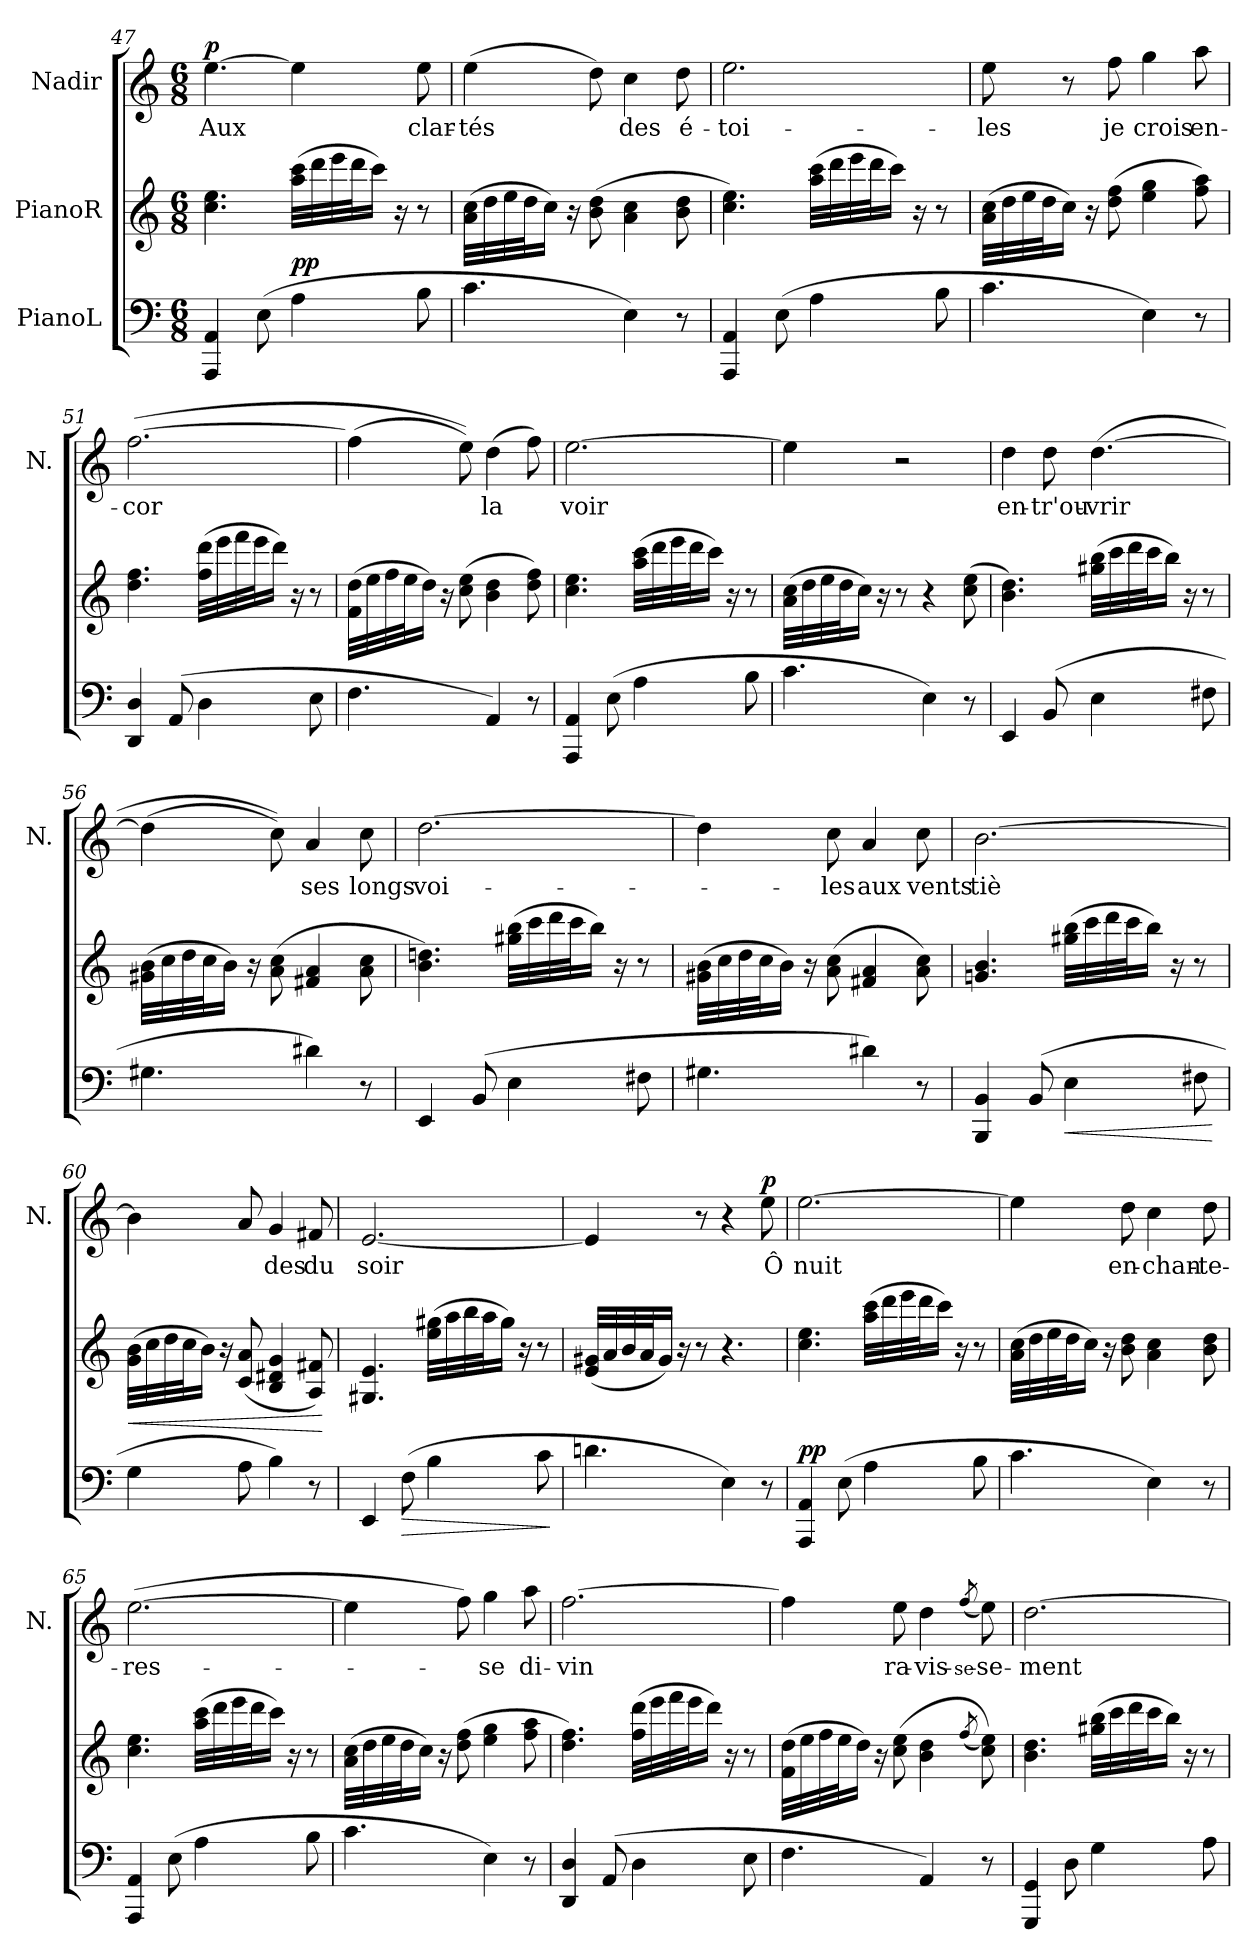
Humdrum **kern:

**kern	**dynam	**kern	**dynam	**kern	**text	**dynam
*part3	*part3	*part2	*part2	*part1	*part1	*part1
*staff3	*staff3	*staff2	*staff2	*staff1	*staff1	*staff1
*I"PianoL	*	*I"PianoR	*	*I"Nadir	*	*
*	*	*	*	*I'N.	*	*
*clefF4	*	*clefG2	*	*clefG2	*	*
*k[]	*	*k[]	*	*k[]	*	*
*M6/8	*	*M6/8	*	*M6/8	*	*
=47	=47	=47	=47	=47	=47	=47
!	!	!	!	!	!	!LO:DY:a
4AAA/ 4AA/	.	4.cc\ 4.ee\	.	[4.ee\	Aux	p
(8E\	.	.	.	.	.	.
!	!LO:DY:a	!	!	!	!	!
4A\	pp	(32aa\ 32ccc\LLL	.	4ee\]	.	.
.	.	32ddd\	.	.	.	.
.	.	32eee\	.	.	.	.
.	.	32ddd\J	.	.	.	.
.	.	16ccc\JJ)	.	.	.	.
.	.	16r	.	.	.	.
8B\	.	8r	.	8ee\	clar-	.
=48	=48	=48	=48	=48	=48	=48
4.c\	.	(32a\ 32cc\LLL	.	(4ee\	-tés	.
.	.	32dd\	.	.	.	.
.	.	32ee\	.	.	.	.
.	.	32dd\J	.	.	.	.
.	.	16cc\JJ)	.	.	.	.
.	.	16r	.	.	.	.
.	.	(8b\ 8dd\	.	8dd\)	.	.
4E\)	.	4a\ 4cc\	.	4cc\	des	.
8r	.	8b\ 8dd\	.	8dd\	é-	.
=49	=49	=49	=49	=49	=49	=49
4AAA/ 4AA/	.	4.cc\ 4.ee\)	.	2.ee\	-toi-	.
(8E\	.	.	.	.	.	.
4A\	.	(32aa\ 32ccc\LLL	.	.	.	.
.	.	32ddd\	.	.	.	.
.	.	32eee\	.	.	.	.
.	.	32ddd\J	.	.	.	.
.	.	16ccc\JJ)	.	.	.	.
.	.	16r	.	.	.	.
8B\	.	8r	.	.	.	.
!!LO:LB:g=z
=50	=50	=50	=50	=50	=50	=50
4.c\	.	(32a\ 32cc\LLL	.	8ee\	-les	.
.	.	32dd\	.	.	.	.
.	.	32ee\	.	.	.	.
.	.	32dd\J	.	.	.	.
.	.	16cc\JJ)	.	8r	.	.
.	.	16r	.	.	.	.
.	.	(8dd\ 8ff\	.	8ff\	je	.
4E\)	.	4ee\ 4gg\	.	4gg\	crois	.
8r	.	8ff\ 8aa\)	.	8aa\	en-	.
=51	=51	=51	=51	=51	=51	=51
4DD/ 4D/	.	4.dd\ 4.ff\	.	([2.ff\	-cor	.
(8AA/	.	.	.	.	.	.
4D\	.	(32ff\ 32ddd\LLL	.	.	.	.
.	.	32eee\	.	.	.	.
.	.	32fff\	.	.	.	.
.	.	32eee\J	.	.	.	.
.	.	16ddd\JJ)	.	.	.	.
.	.	16r	.	.	.	.
8E\	.	8r	.	.	.	.
=52	=52	=52	=52	=52	=52	=52
4.F\	.	(32f\ 32dd\LLL	.	(4ff\]	.	.
.	.	32ee\	.	.	.	.
.	.	32ff\	.	.	.	.
.	.	32ee\J	.	.	.	.
.	.	16dd\JJ)	.	.	.	.
.	.	16r	.	.	.	.
.	.	(8cc\ 8ee\	.	8ee\))	.	.
4AA/)	.	4b\ 4dd\	.	(4dd\	la	.
8r	.	8dd\ 8ff\)	.	8ff\)	.	.
=53	=53	=53	=53	=53	=53	=53
4AAA/ 4AA/	.	4.cc\ 4.ee\	.	[2.ee\	voir	.
(8E\	.	.	.	.	.	.
4A\	.	(32aa\ 32ccc\LLL	.	.	.	.
.	.	32ddd\	.	.	.	.
.	.	32eee\	.	.	.	.
.	.	32ddd\J	.	.	.	.
.	.	16ccc\JJ)	.	.	.	.
.	.	16r	.	.	.	.
8B\	.	8r	.	.	.	.
!!LO:LB:g=z
=54	=54	=54	=54	=54	=54	=54
4.c\	.	(32a\ 32cc\LLL	.	4ee\]	.	.
.	.	32dd\	.	.	.	.
.	.	32ee\	.	.	.	.
.	.	32dd\J	.	.	.	.
.	.	16cc\JJ)	.	.	.	.
.	.	16r	.	.	.	.
.	.	8r	.	2r	.	.
4E\)	.	4r	.	.	.	.
8r	.	(8cc\ 8ee\	.	.	.	.
=55	=55	=55	=55	=55	=55	=55
4EE/	.	4.b\ 4.dd\)	.	4dd\	en-	.
(8BB/	.	.	.	8dd\	-tr'ou-	.
4E\	.	(32gg#X\ 32bb\LLL	.	([4.dd\	-vrir	.
.	.	32ccc\	.	.	.	.
.	.	32ddd\	.	.	.	.
.	.	32ccc\J	.	.	.	.
.	.	16bb\JJ)	.	.	.	.
.	.	16r	.	.	.	.
8F#X\	.	8r	.	.	.	.
=56	=56	=56	=56	=56	=56	=56
4.G#X\	.	(32g#X\ 32b\LLL	.	(4dd\]	.	.
.	.	32cc\	.	.	.	.
.	.	32dd\	.	.	.	.
.	.	32cc\J	.	.	.	.
.	.	16b\JJ)	.	.	.	.
.	.	16r	.	.	.	.
.	.	(8a\ 8cc\	.	8cc\))	.	.
4d#X\)	.	4f#X/ 4a/	.	4a/	ses	.
8r	.	8a\ 8cc\	.	8cc\	longs	.
!!LO:LB:g=z
=57	=57	=57	=57	=57	=57	=57
4EE/	.	4.b\ 4.ddn\)	.	[2.dd\	voi-	.
(8BB/	.	.	.	.	.	.
4E\	.	(32gg#X\ 32bb\LLL	.	.	.	.
.	.	32ccc\	.	.	.	.
.	.	32ddd\	.	.	.	.
.	.	32ccc\J	.	.	.	.
.	.	16bb\JJ)	.	.	.	.
.	.	16r	.	.	.	.
8F#X\	.	8r	.	.	.	.
=58	=58	=58	=58	=58	=58	=58
4.G#X\	.	(32g#X\ 32b\LLL	.	4dd\]	.	.
.	.	32cc\	.	.	.	.
.	.	32dd\	.	.	.	.
.	.	32cc\J	.	.	.	.
.	.	16b\JJ)	.	.	.	.
.	.	16r	.	.	.	.
.	.	(8a\ 8cc\	.	8cc\	-les	.
4d#X\)	.	4f#X/ 4a/	.	4a/	aux	.
8r	.	8a\ 8cc\)	.	8cc\	vents	.
=59	=59	=59	=59	=59	=59	=59
4BBB/ 4BB/	.	4.gn/ 4.b/	.	[2.b\	tiè-	.
(8BB/	.	.	.	.	.	.
!	!LO:HP:b	!	!	!	!	!
4E\	<	(32gg#X\ 32bb\LLL	.	.	.	.
.	.	32ccc\	.	.	.	.
.	.	32ddd\	.	.	.	.
.	.	32ccc\J	.	.	.	.
.	.	16bb\JJ)	.	.	.	.
.	.	16r	.	.	.	.
8F#X\	.	8r	.	.	.	.
.	[	.	.	.	.	.
!!LO:PB:g=z
=60	=60	=60	=60	=60	=60	=60
!	!	!	!LO:HP:b	!	!	!
4G\	.	(32g\ 32b\LLL	<	4b\]	---	.
.	.	32cc\	.	.	.	.
.	.	32dd\	.	.	.	.
.	.	32cc\J	.	.	.	.
.	.	16b\JJ)	.	.	.	.
.	.	16r	.	.	.	.
8A\	.	(8c/ 8a/	.	8a/	.	.
4B\)	.	4B/ 4d#X/ 4g/	.	4g/	-des	.
8r	.	8A/ 8f#X/)	.	8f#X/	du	.
.	.	.	[	.	.	.
=61	=61	=61	=61	=61	=61	=61
4EE/	.	4.G#X/ 4.e/	.	[2.e/	soir	.
!	!LO:HP:b	!	!	!	!	!
(8F\	>	.	.	.	.	.
4B\	.	(32ee\ 32gg#X\LLL	.	.	.	.
.	.	32aa\	.	.	.	.
.	.	32bb\	.	.	.	.
.	.	32aa\J	.	.	.	.
.	.	16gg#\JJ)	.	.	.	.
.	.	16r	.	.	.	.
8c\	.	8r	.	.	.	.
.	]	.	.	.	.	.
=62	=62	=62	=62	=62	=62	=62
4.dn\	.	(32e/ 32g#X/LLL	.	4e/]	.	.
.	.	32a/	.	.	.	.
.	.	32b/	.	.	.	.
.	.	32a/J	.	.	.	.
.	.	16g#/JJ)	.	.	.	.
.	.	16r	.	.	.	.
.	.	8r	.	8r	.	.
4E\)	.	4.r	.	4r	.	.
!	!	!	!	!	!	!LO:DY:a
8r	.	.	.	8ee\	Ô	p
=63	=63	=63	=63	=63	=63	=63
!	!LO:DY:a	!	!	!	!	!
4AAA/ 4AA/	pp	4.cc\ 4.ee\	.	[2.ee\	nuit	.
(8E\	.	.	.	.	.	.
4A\	.	(32aa\ 32ccc\LLL	.	.	.	.
.	.	32ddd\	.	.	.	.
.	.	32eee\	.	.	.	.
.	.	32ddd\J	.	.	.	.
.	.	16ccc\JJ)	.	.	.	.
.	.	16r	.	.	.	.
8B\	.	8r	.	.	.	.
!!LO:LB:g=z
=64	=64	=64	=64	=64	=64	=64
4.c\	.	(32a\ 32cc\LLL	.	4ee\]	.	.
.	.	32dd\	.	.	.	.
.	.	32ee\	.	.	.	.
.	.	32dd\J	.	.	.	.
.	.	16cc\JJ)	.	.	.	.
.	.	16r	.	.	.	.
.	.	8b\ 8dd\	.	8dd\	en-	.
4E\)	.	4a\ 4cc\	.	4cc\	-chan-	.
8r	.	8b\ 8dd\	.	8dd\	-te-	.
=65	=65	=65	=65	=65	=65	=65
4AAA/ 4AA/	.	4.cc\ 4.ee\	.	([2.ee\	-res-	.
(8E\	.	.	.	.	.	.
4A\	.	(32aa\ 32ccc\LLL	.	.	.	.
.	.	32ddd\	.	.	.	.
.	.	32eee\	.	.	.	.
.	.	32ddd\J	.	.	.	.
.	.	16ccc\JJ)	.	.	.	.
.	.	16r	.	.	.	.
8B\	.	8r	.	.	.	.
=66	=66	=66	=66	=66	=66	=66
4.c\	.	(32a\ 32cc\LLL	.	4ee\]	.	.
.	.	32dd\	.	.	.	.
.	.	32ee\	.	.	.	.
.	.	32dd\J	.	.	.	.
.	.	16cc\JJ)	.	.	.	.
.	.	16r	.	.	.	.
.	.	(8dd\ 8ff\	.	8ff\)	.	.
4E\)	.	4ee\ 4gg\	.	4gg\	-se	.
8r	.	8ff\ 8aa\	.	8aa\	di-	.
=67	=67	=67	=67	=67	=67	=67
4DD/ 4D/	.	4.dd\ 4.ff\)	.	[2.ff\	-vin	.
(8AA/	.	.	.	.	.	.
4D\	.	(32ff\ 32ddd\LLL	.	.	.	.
.	.	32eee\	.	.	.	.
.	.	32fff\	.	.	.	.
.	.	32eee\J	.	.	.	.
.	.	16ddd\JJ)	.	.	.	.
.	.	16r	.	.	.	.
8E\	.	8r	.	.	.	.
!!LO:LB:g=z
=68	=68	=68	=68	=68	=68	=68
4.F\	.	(32f\ 32dd\LLL	.	4ff\]	.	.
.	.	32ee\	.	.	.	.
.	.	32ff\	.	.	.	.
.	.	32ee\J	.	.	.	.
.	.	16dd\JJ)	.	.	.	.
.	.	16r	.	.	.	.
.	.	(8cc\ 8ee\	.	8ee\	ra-	.
4AA/)	.	4b\ 4dd\	.	4dd\	-vis-	.
.	.	(8qff/	.	(8qff/	-se-	.
8r	.	8cc\ 8ee\))	.	8ee\)	-se-	.
=69	=69	=69	=69	=69	=69	=69
4GGG/ 4GG/	.	4.b\ 4.dd\	.	[2.dd\	-ment	.
8D\	.	.	.	.	.	.
4G\	.	(32gg#X\ 32bb\LLL	.	.	.	.
.	.	32ccc\	.	.	.	.
.	.	32ddd\	.	.	.	.
.	.	32ccc\J	.	.	.	.
.	.	16bb\JJ)	.	.	.	.
.	.	16r	.	.	.	.
8A\	.	8r	.	.	.	.
=	=	=	=	=	=	=
*-	*-	*-	*-	*-	*-	*-
